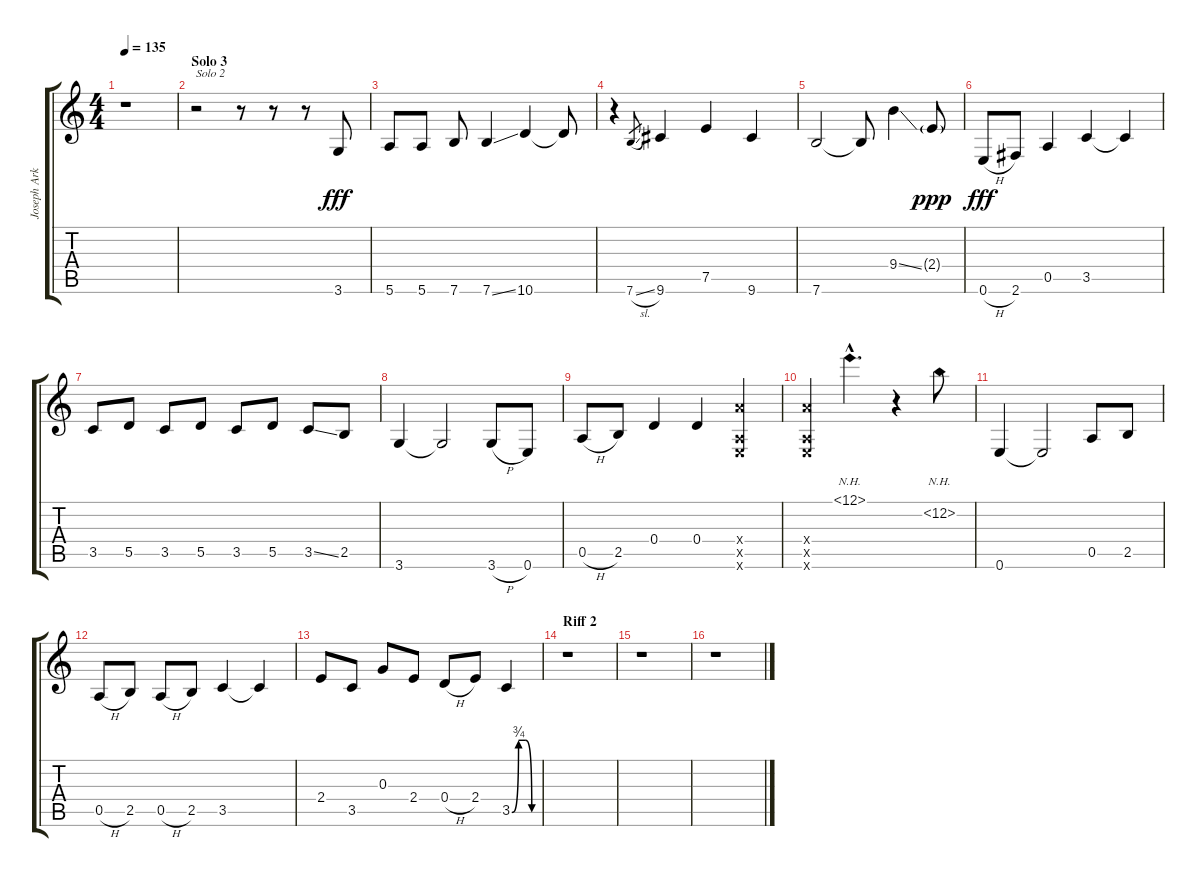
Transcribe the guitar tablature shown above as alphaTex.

\track ("Joseph Arkansas" "Joseph Ark") {instrument overdrivenguitar}
\staff {score tabs}
\tuning (E4 B3 G3 D3 A2 E2) {hide}
\ts (4 4)
\tempo 135
\clef g2
\ks c
r.1{dy fff} |
\section ("" "Solo 3")
r.2{txt "Solo 2" volume 16 instrument acousticguitarsteel} r.8 r.8 r.8 3.6.8 |
5.6.8 5.6.8 7.6.8 7.6{ss}.4 10.6.4 10.6{t}.8 |
r.4 7.6{sl}.8{gr} 9.6.4 7.5.4 9.6.4 |
7.6.2 7.6{t}.8 9.4{ss}.4 2.4{g}.8{dy ppp} |
0.6{h}.8{dy fff} 2.6.8 0.5.4 3.5.4 3.5{t}.4 |
3.5.8 5.5.8 3.5.8 5.5.8 3.5.8 5.5.8 3.5{ss}.8 2.5.8 |
3.6.4 3.6{t}.2 3.6{h}.8 0.6.8 |
0.5{h}.8 2.5.8 0.4.4 0.4.4 (7.4{x} 0.5{x} 0.6{x}).4 |
(7.4{x} 0.5{x} 0.6{x}).4 12.1{nh hac}.4{d} r.4 12.2{nh}.8 |
0.6.4 0.6{t}.2 0.5.8 2.5.8 |
0.5{h}.8 2.5.8 0.5{h}.8 2.5.8 3.5.4 3.5{t}.4 |
2.4.8 3.5.8 0.3.8 2.4.8 0.4{h}.8 2.4.8 3.5{be (custom 0 0 15 3 30 3 45 0 60 0)}.4 |
\section ("" "Riff 2")
r.1{volume 16 instrument overdrivenguitar} |
r.1 |
r.1
